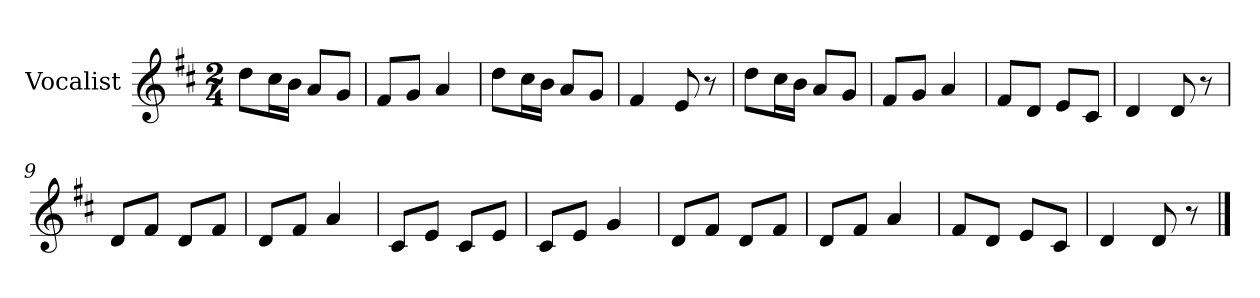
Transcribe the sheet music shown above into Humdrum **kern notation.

**kern
*part1
*staff1
*I"Vocalist
*k[f#c#]
*D:
*M2/4
=1
8ddL
16cc#L
16bJJ
8aL
8gJ
=2
8f#L
8gJ
4a
=3
8ddL
16cc#L
16bJJ
8aL
8gJ
=4
4f#
8e
8r
=5
8ddL
16cc#L
16bJJ
8aL
8gJ
=6
8f#L
8gJ
4a
=7
8f#L
8dJ
8eL
8c#J
=8
4d
8d
8r
=9
8dL
8f#J
8dL
8f#J
=10
8dL
8f#J
4a
=11
8c#L
8eJ
8c#L
8eJ
=12
8c#L
8eJ
4g
=13
8dL
8f#J
8dL
8f#J
=14
8dL
8f#J
4a
=15
8f#L
8dJ
8eL
8c#J
=16
4d
8d
8r
==
*-
